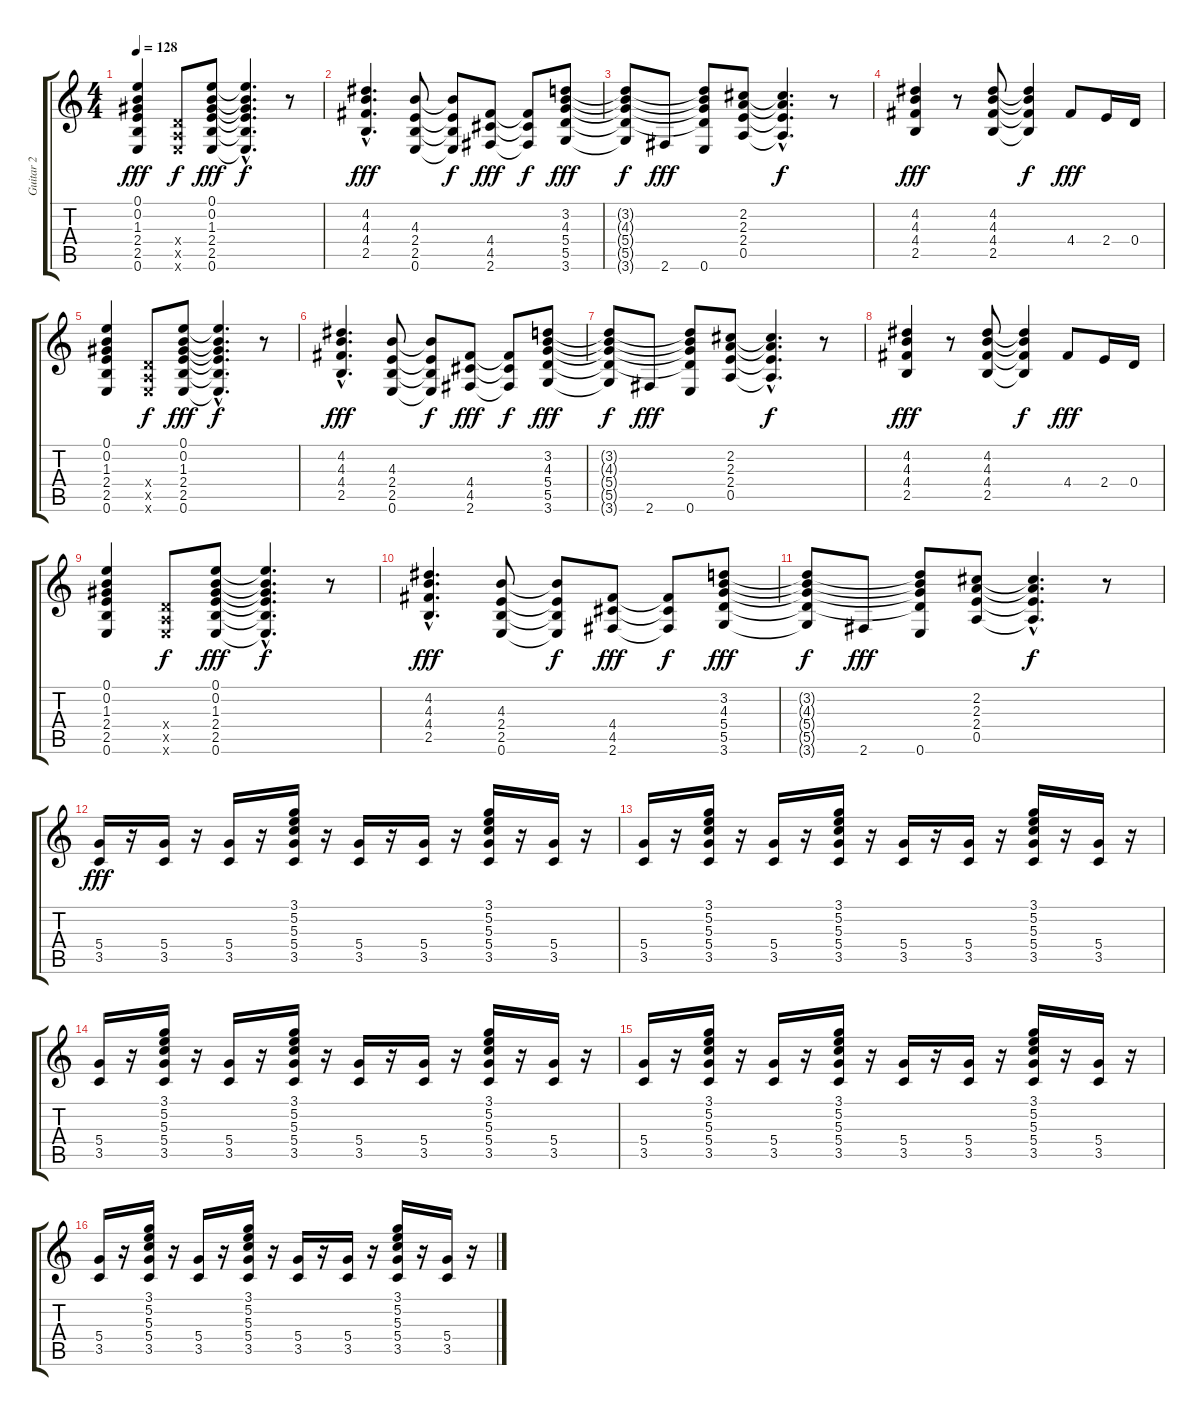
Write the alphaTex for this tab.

\track ("Guitar 2" "Guitar 2") {instrument overdrivenguitar}
\staff {score tabs}
\tuning (E4 B3 G3 D3 A2 E2) {hide}
\ts (4 4)
\tempo 128
\clef g2
\ks c
(0.1 0.2 1.3 2.4 2.5 0.6).4{dy fff} (0.4{x} 0.5{x} 0.6{x}).8{dy f} (0.1 0.2 1.3 2.4 2.5 0.6).8{dy fff} (0.1{hac t} 0.2{hac t} 1.3{hac t} 2.4{hac t} 2.5{hac t} 0.6{hac t}).4{d dy f} r.8 |
(4.2{hac} 4.3{hac} 4.4{hac} 2.5{hac}).4{d dy fff} (4.3 2.4 2.5 0.6).8 (4.3{t} 2.4{t} 2.5{t} 0.6{t}).8{dy f} (4.4 4.5 2.6).8{dy fff} (4.4{t} 4.5{t} 2.6{t}).8{dy f} (3.2 4.3 5.4 5.5 3.6).8{dy fff} |
(3.2{t} 4.3{t} 5.4{t} 5.5{t} 3.6{t}).8{dy f} 2.6.8{dy fff} (3.2{t} 4.3{t} 5.4{t} 5.5{t} 0.6).8 (2.2 2.3 2.4 0.5).8 (2.2{hac t} 2.3{hac t} 2.4{hac t} 0.5{hac t}).4{d dy f} r.8 |
(4.2 4.3 4.4 2.5).4{dy fff} r.8 (4.2 4.3 4.4 2.5).8 (4.2{t} 4.3{t} 4.4{t} 2.5{t}).4{dy f} 4.4.8{dy fff} 2.4.16 0.4.16 |
(0.1 0.2 1.3 2.4 2.5 0.6).4 (0.4{x} 0.5{x} 0.6{x}).8{dy f} (0.1 0.2 1.3 2.4 2.5 0.6).8{dy fff} (0.1{hac t} 0.2{hac t} 1.3{hac t} 2.4{hac t} 2.5{hac t} 0.6{hac t}).4{d dy f} r.8 |
(4.2{hac} 4.3{hac} 4.4{hac} 2.5{hac}).4{d dy fff} (4.3 2.4 2.5 0.6).8 (4.3{t} 2.4{t} 2.5{t} 0.6{t}).8{dy f} (4.4 4.5 2.6).8{dy fff} (4.4{t} 4.5{t} 2.6{t}).8{dy f} (3.2 4.3 5.4 5.5 3.6).8{dy fff} |
(3.2{t} 4.3{t} 5.4{t} 5.5{t} 3.6{t}).8{dy f} 2.6.8{dy fff} (3.2{t} 4.3{t} 5.4{t} 5.5{t} 0.6).8 (2.2 2.3 2.4 0.5).8 (2.2{hac t} 2.3{hac t} 2.4{hac t} 0.5{hac t}).4{d dy f} r.8 |
(4.2 4.3 4.4 2.5).4{dy fff} r.8 (4.2 4.3 4.4 2.5).8 (4.2{t} 4.3{t} 4.4{t} 2.5{t}).4{dy f} 4.4.8{dy fff} 2.4.16 0.4.16 |
(0.1 0.2 1.3 2.4 2.5 0.6).4 (0.4{x} 0.5{x} 0.6{x}).8{dy f} (0.1 0.2 1.3 2.4 2.5 0.6).8{dy fff} (0.1{hac t} 0.2{hac t} 1.3{hac t} 2.4{hac t} 2.5{hac t} 0.6{hac t}).4{d dy f} r.8 |
(4.2{hac} 4.3{hac} 4.4{hac} 2.5{hac}).4{d dy fff} (4.3 2.4 2.5 0.6).8 (4.3{t} 2.4{t} 2.5{t} 0.6{t}).8{dy f} (4.4 4.5 2.6).8{dy fff} (4.4{t} 4.5{t} 2.6{t}).8{dy f} (3.2 4.3 5.4 5.5 3.6).8{dy fff} |
(3.2{t} 4.3{t} 5.4{t} 5.5{t} 3.6{t}).8{dy f} 2.6.8{dy fff} (3.2{t} 4.3{t} 5.4{t} 5.5{t} 0.6).8 (2.2 2.3 2.4 0.5).8 (2.2{hac t} 2.3{hac t} 2.4{hac t} 0.5{hac t}).4{d dy f} r.8 |
(5.4 3.5).16{dy fff volume 10} r.16 (5.4 3.5).16 r.16 (5.4 3.5).16 r.16 (3.1 5.2 5.3 5.4 3.5).16 r.16 (5.4 3.5).16 r.16 (5.4 3.5).16 r.16 (3.1 5.2 5.3 5.4 3.5).16 r.16 (5.4 3.5).16 r.16 |
(5.4 3.5).16 r.16 (3.1 5.2 5.3 5.4 3.5).16 r.16 (5.4 3.5).16 r.16 (3.1 5.2 5.3 5.4 3.5).16 r.16 (5.4 3.5).16 r.16 (5.4 3.5).16 r.16 (3.1 5.2 5.3 5.4 3.5).16 r.16 (5.4 3.5).16 r.16 |
(5.4 3.5).16 r.16 (3.1 5.2 5.3 5.4 3.5).16 r.16 (5.4 3.5).16 r.16 (3.1 5.2 5.3 5.4 3.5).16 r.16 (5.4 3.5).16 r.16 (5.4 3.5).16 r.16 (3.1 5.2 5.3 5.4 3.5).16 r.16 (5.4 3.5).16 r.16 |
(5.4 3.5).16 r.16 (3.1 5.2 5.3 5.4 3.5).16 r.16 (5.4 3.5).16 r.16 (3.1 5.2 5.3 5.4 3.5).16 r.16 (5.4 3.5).16 r.16 (5.4 3.5).16 r.16 (3.1 5.2 5.3 5.4 3.5).16 r.16 (5.4 3.5).16 r.16 |
(5.4 3.5).16 r.16 (3.1 5.2 5.3 5.4 3.5).16 r.16 (5.4 3.5).16 r.16 (3.1 5.2 5.3 5.4 3.5).16 r.16 (5.4 3.5).16 r.16 (5.4 3.5).16 r.16 (3.1 5.2 5.3 5.4 3.5).16 r.16 (5.4 3.5).16 r.16
